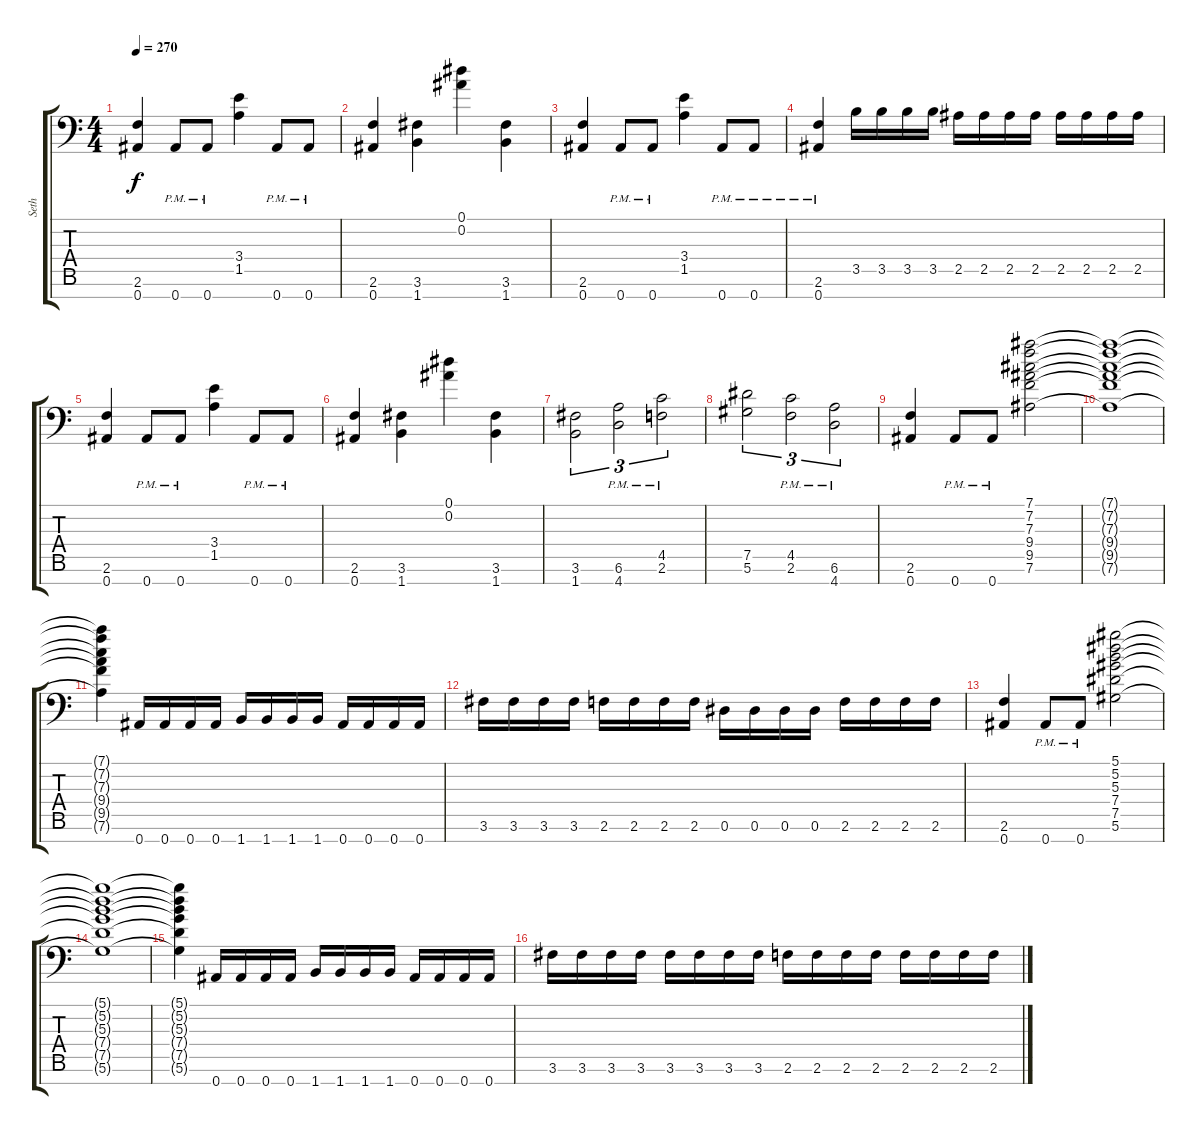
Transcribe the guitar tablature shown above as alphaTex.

\track ("Seth" "Seth") {instrument distortionguitar}
\staff {score tabs}
\tuning (Eb4 Bb3 Gb3 Db3 Ab2 Eb2 Bb1) {hide}
\ts (4 4)
\tempo 270
\clef f4
\ks c
(2.6 0.7).4{dy f} 0.7{pm}.8 0.7{pm}.8 (3.4 1.5).4 0.7{pm}.8 0.7{pm}.8 |
(2.6 0.7).4 (3.6 1.7).4 (0.1 0.2).4 (3.6 1.7).4 |
(2.6 0.7).4 0.7{pm}.8 0.7{pm}.8 (3.4 1.5).4 0.7{pm}.8 0.7{pm}.8 |
(2.6{pm} 0.7{pm}).4 3.5.16 3.5.16 3.5.16 3.5.16 2.5.16 2.5.16 2.5.16 2.5.16 2.5.16 2.5.16 2.5.16 2.5.16 |
(2.6 0.7).4 0.7{pm}.8 0.7{pm}.8 (3.4 1.5).4 0.7{pm}.8 0.7{pm}.8 |
(2.6 0.7).4 (3.6 1.7).4 (0.1 0.2).4 (3.6 1.7).4 |
(3.6 1.7).2{tu (3 2)} (6.6{pm} 4.7{pm}).2{tu (3 2)} (4.5{pm} 2.6{pm}).2{tu (3 2)} |
(7.5 5.6).2{tu (3 2)} (4.5{pm} 2.6{pm}).2{tu (3 2)} (6.6{pm} 4.7{pm}).2{tu (3 2)} |
(2.6 0.7).4 0.7{pm}.8 0.7{pm}.8 (7.1 7.2 7.3 9.4 9.5 7.6).2 |
(7.1{t} 7.2{t} 7.3{t} 9.4{t} 9.5{t} 7.6{t}).1 |
(7.1{t} 7.2{t} 7.3{t} 9.4{t} 9.5{t} 7.6{t}).4 0.7.16 0.7.16 0.7.16 0.7.16 1.7.16 1.7.16 1.7.16 1.7.16 0.7.16 0.7.16 0.7.16 0.7.16 |
3.6.16 3.6.16 3.6.16 3.6.16 2.6.16 2.6.16 2.6.16 2.6.16 0.6.16 0.6.16 0.6.16 0.6.16 2.6.16 2.6.16 2.6.16 2.6.16 |
(2.6 0.7).4 0.7{pm}.8 0.7{pm}.8 (5.1 5.2 5.3 7.4 7.5 5.6).2 |
(5.1{t} 5.2{t} 5.3{t} 7.4{t} 7.5{t} 5.6{t}).1 |
(5.1{t} 5.2{t} 5.3{t} 7.4{t} 7.5{t} 5.6{t}).4 0.7.16 0.7.16 0.7.16 0.7.16 1.7.16 1.7.16 1.7.16 1.7.16 0.7.16 0.7.16 0.7.16 0.7.16 |
3.6.16 3.6.16 3.6.16 3.6.16 3.6.16 3.6.16 3.6.16 3.6.16 2.6.16 2.6.16 2.6.16 2.6.16 2.6.16 2.6.16 2.6.16 2.6.16
